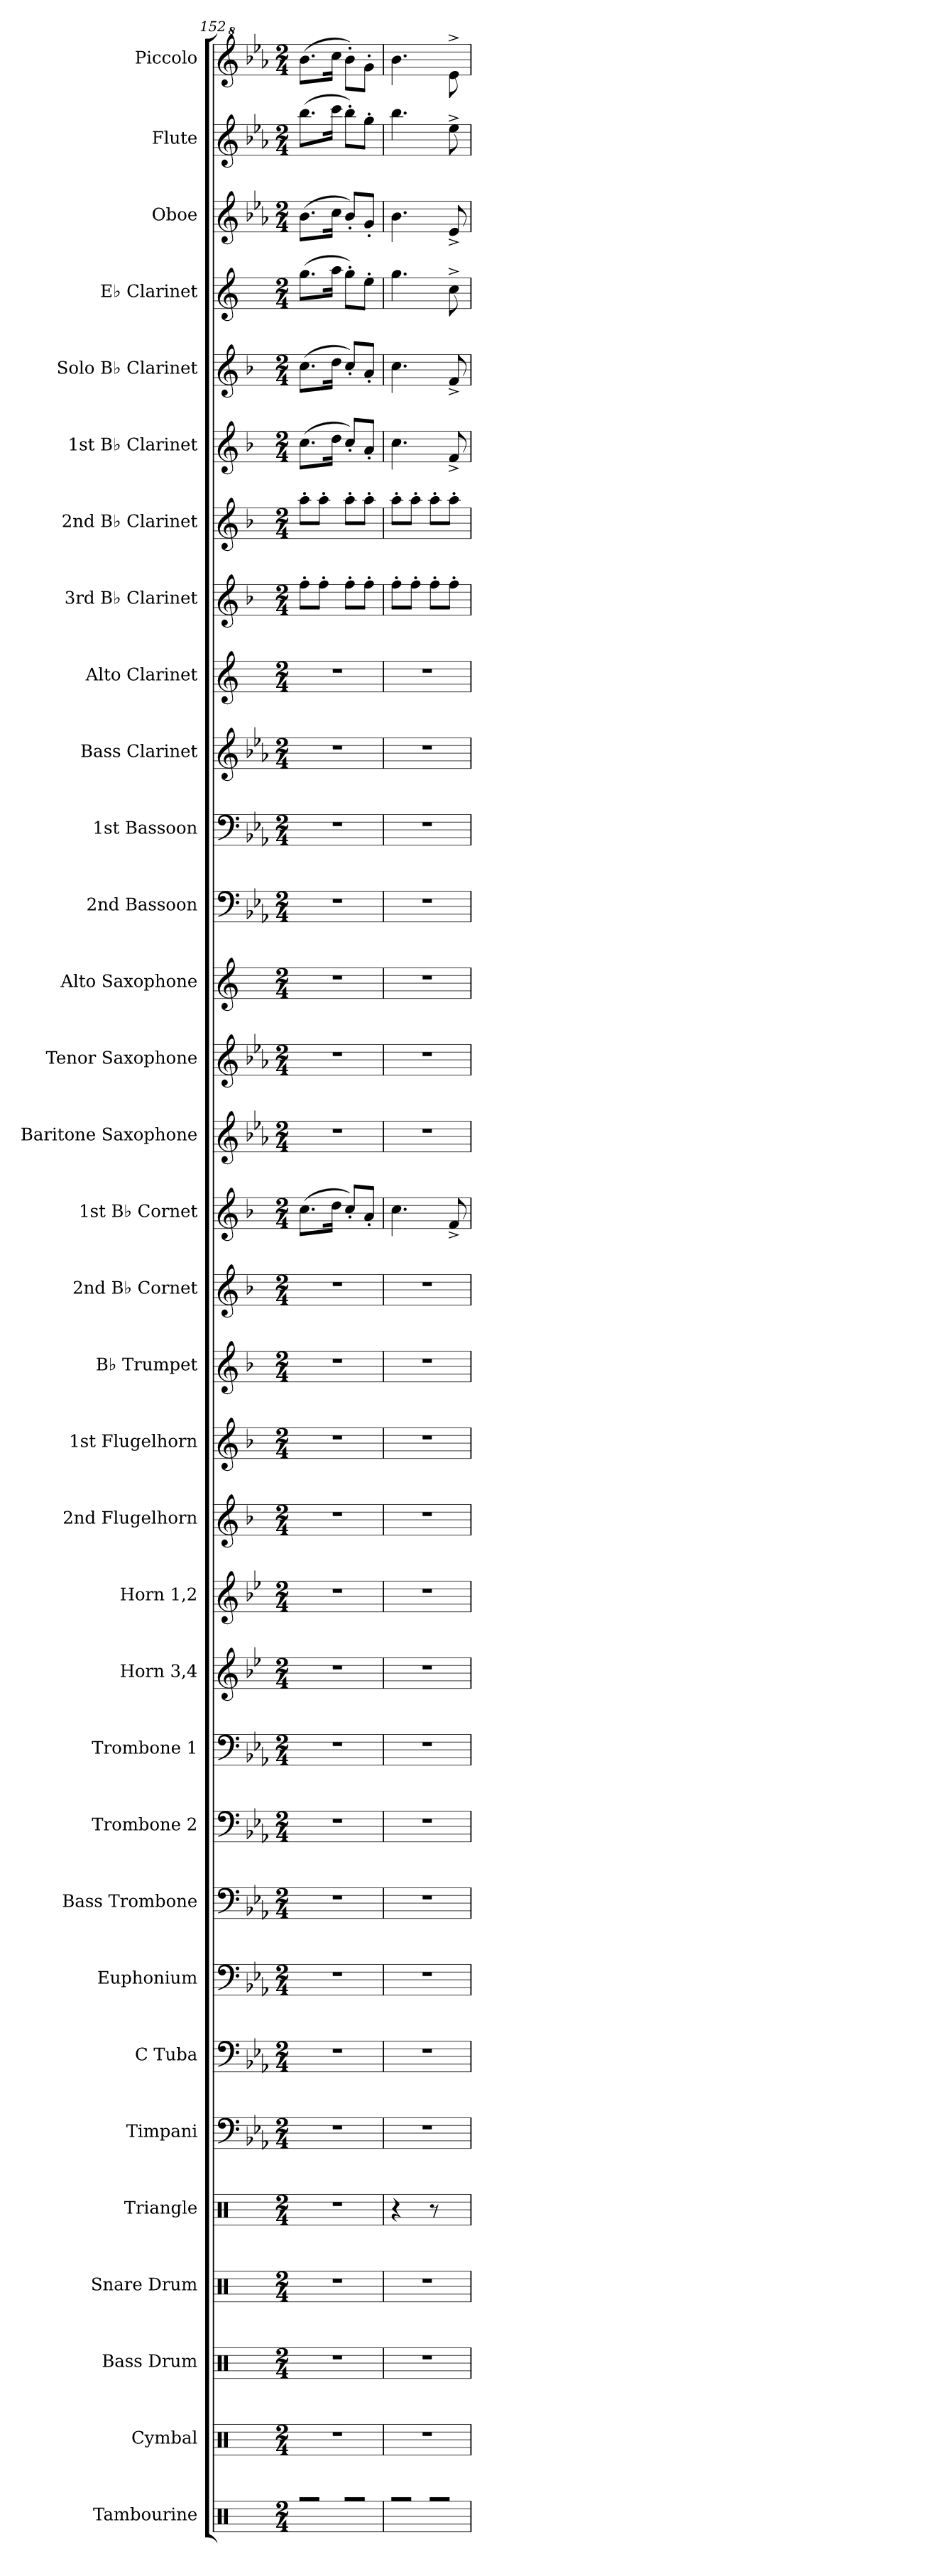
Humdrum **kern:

**kern	**kern	**kern	**kern	**kern	**kern	**kern	**kern	**kern	**kern	**kern	**kern	**kern	**kern	**kern	**kern	**kern	**kern	**kern	**kern	**kern	**kern	**kern	**kern	**kern	**kern	**kern	**kern	**kern	**kern	**kern	**kern	**kern
*part33	*part32	*part31	*part30	*part29	*part28	*part27	*part26	*part25	*part24	*part23	*part22	*part21	*part20	*part19	*part18	*part17	*part16	*part15	*part14	*part13	*part12	*part11	*part10	*part9	*part8	*part7	*part6	*part5	*part4	*part3	*part2	*part1
*staff33	*staff32	*staff31	*staff30	*staff29	*staff28	*staff27	*staff26	*staff25	*staff24	*staff23	*staff22	*staff21	*staff20	*staff19	*staff18	*staff17	*staff16	*staff15	*staff14	*staff13	*staff12	*staff11	*staff10	*staff9	*staff8	*staff7	*staff6	*staff5	*staff4	*staff3	*staff2	*staff1
*I"Tambourine	*I"Cymbal	*I"Bass Drum	*I"Snare Drum	*I"Triangle	*I"Timpani	*I"C Tuba	*I"Euphonium	*I"Bass Trombone	*I"Trombone 2	*I"Trombone 1	*I"Horn 3,4	*I"Horn 1,2	*I"2nd Flugelhorn	*I"1st Flugelhorn	*I"B♭ Trumpet	*I"2nd B♭ Cornet	*I"1st B♭ Cornet	*I"Baritone Saxophone	*I"Tenor Saxophone	*I"Alto Saxophone	*I"2nd Bassoon	*I"1st Bassoon	*I"Bass Clarinet	*I"Alto Clarinet	*I"3rd B♭ Clarinet	*I"2nd B♭ Clarinet	*I"1st B♭ Clarinet	*I"Solo B♭ Clarinet	*I"E♭ Clarinet	*I"Oboe	*I"Flute	*I"Piccolo
*I'Tamb.	*I'Cym.	*I'B. Dr.	*I'Sn. Dr.	*I'Trgl.	*I'Timp.	*I'C Tu.	*I'Eu.	*I'B. Trb.	*I'Trb. 2	*I'Trb. 1	*I'Hn. 3,4	*I'Hn. 1,2	*I'2nd Flghn.	*I'1st Flghn.	*I'B♭ Tpt.	*I'2nd B♭ Cnt.	*I'1st B♭ Cnt.	*I'Bar. Sax.	*I'T. Sax.	*I'A. Sax.	*I'2nd Bsn.	*I'1st Bsn.	*I'B. Cl.	*I'A. Cl.	*I'3rd B♭ Cl.	*I'2nd B♭ Cl.	*I'1st B♭ Cl.	*I'Solo B♭ Cl.	*I'E♭ Cl.	*I'Ob.	*I'Fl.	*I'Picc.
*clefX	*clefX	*clefX	*clefX	*clefX	*clefF4	*clefF4	*clefF4	*clefF4	*clefF4	*clefF4	*clefG2	*clefG2	*clefG2	*clefG2	*clefG2	*clefG2	*clefG2	*clefG2	*clefG2	*clefG2	*clefF4	*clefF4	*clefG2	*clefG2	*clefG2	*clefG2	*clefG2	*clefG2	*clefG2	*clefG2	*clefG2	*clefG^2
*	*	*	*	*	*	*	*	*	*	*	*ITrd4c7	*ITrd4c7	*ITrd1c2	*ITrd1c2	*ITrd1c2	*ITrd1c2	*ITrd1c2	*ITrd12c21	*ITrd8c14	*ITrd5c9	*	*	*ITrd8c14	*ITrd5c9	*ITrd1c2	*ITrd1c2	*ITrd1c2	*ITrd1c2	*ITrd-2c-3	*	*	*ITrd-7c-12
*k[]	*k[]	*k[]	*k[]	*k[]	*k[b-e-a-]	*k[b-e-a-]	*k[b-e-a-]	*k[b-e-a-]	*k[b-e-a-]	*k[b-e-a-]	*k[b-e-a-]	*k[b-e-a-]	*k[b-e-a-]	*k[b-e-a-]	*k[b-e-a-]	*k[b-e-a-]	*k[b-e-a-]	*k[b-e-a-]	*k[b-e-a-]	*k[b-e-a-]	*k[b-e-a-]	*k[b-e-a-]	*k[b-e-a-]	*k[b-e-a-]	*k[b-e-a-]	*k[b-e-a-]	*k[b-e-a-]	*k[b-e-a-]	*k[b-e-a-]	*k[b-e-a-]	*k[b-e-a-]	*k[b-e-a-]
*C:	*C:	*C:	*C:	*C:	*E-:	*E-:	*E-:	*E-:	*E-:	*E-:	*E-:	*E-:	*E-:	*E-:	*E-:	*E-:	*E-:	*E-:	*E-:	*E-:	*E-:	*E-:	*E-:	*E-:	*E-:	*E-:	*E-:	*E-:	*E-:	*E-:	*E-:	*E-:
*M2/4	*M2/4	*M2/4	*M2/4	*M2/4	*M2/4	*M2/4	*M2/4	*M2/4	*M2/4	*M2/4	*M2/4	*M2/4	*M2/4	*M2/4	*M2/4	*M2/4	*M2/4	*M2/4	*M2/4	*M2/4	*M2/4	*M2/4	*M2/4	*M2/4	*M2/4	*M2/4	*M2/4	*M2/4	*M2/4	*M2/4	*M2/4	*M2/4
=152	=152	=152	=152	=152	=152	=152	=152	=152	=152	=152	=152	=152	=152	=152	=152	=152	=152	=152	=152	=152	=152	=152	=152	=152	=152	=152	=152	=152	=152	=152	=152	=152
8R\L	2r	2r	2r	2r	2r	2r	2r	2r	2r	2r	2r	2r	2r	2r	2r	2r	(8.b-\L	2r	2r	2r	2r	2r	2r	2r	8ee-'\L	8gg'\L	(8.b-\L	(8.b-\L	(8.bb-\L	(8.b-\L	(8.bb-\L	(8.bbb-\L
8R\J	.	.	.	.	.	.	.	.	.	.	.	.	.	.	.	.	.	.	.	.	.	.	.	.	8ee-'\J	8gg'\J	.	.	.	.	.	.
.	.	.	.	.	.	.	.	.	.	.	.	.	.	.	.	.	16cc\Jk	.	.	.	.	.	.	.	.	.	16cc\Jk	16cc\Jk	16ccc\Jk	16cc\Jk	16ccc\Jk	16cccc\Jk
8R\L	.	.	.	.	.	.	.	.	.	.	.	.	.	.	.	.	8b-'/L)	.	.	.	.	.	.	.	8ee-'\L	8gg'\L	8b-'/L)	8b-'/L)	8bb-'\L)	8b-'/L)	8bb-'\L)	8bbb-'\L)
8R\J	.	.	.	.	.	.	.	.	.	.	.	.	.	.	.	.	8g'/J	.	.	.	.	.	.	.	8ee-'\J	8gg'\J	8g'/J	8g'/J	8gg'\J	8g'/J	8gg'\J	8ggg'\J
=153	=153	=153	=153	=153	=153	=153	=153	=153	=153	=153	=153	=153	=153	=153	=153	=153	=153	=153	=153	=153	=153	=153	=153	=153	=153	=153	=153	=153	=153	=153	=153	=153
8R\L	2r	2r	2r	4r	2r	2r	2r	2r	2r	2r	2r	2r	2r	2r	2r	2r	4.b-\	2r	2r	2r	2r	2r	2r	2r	8ee-'\L	8gg'\L	4.b-\	4.b-\	4.bb-\	4.b-\	4.bb-\	4.bbb-\
8R\J	.	.	.	.	.	.	.	.	.	.	.	.	.	.	.	.	.	.	.	.	.	.	.	.	8ee-'\J	8gg'\J	.	.	.	.	.	.
8R\L	.	.	.	8r	.	.	.	.	.	.	.	.	.	.	.	.	.	.	.	.	.	.	.	.	8ee-'\L	8gg'\L	.	.	.	.	.	.
8R\J	.	.	.	8R\	.	.	.	.	.	.	.	.	.	.	.	.	8e-^/	.	.	.	.	.	.	.	8ee-'\J	8gg'\J	8e-^/	8e-^/	8ee-^\	8e-^/	8ee-^\	8eee-^\
=	=	=	=	=	=	=	=	=	=	=	=	=	=	=	=	=	=	=	=	=	=	=	=	=	=	=	=	=	=	=	=	=
*-	*-	*-	*-	*-	*-	*-	*-	*-	*-	*-	*-	*-	*-	*-	*-	*-	*-	*-	*-	*-	*-	*-	*-	*-	*-	*-	*-	*-	*-	*-	*-	*-
